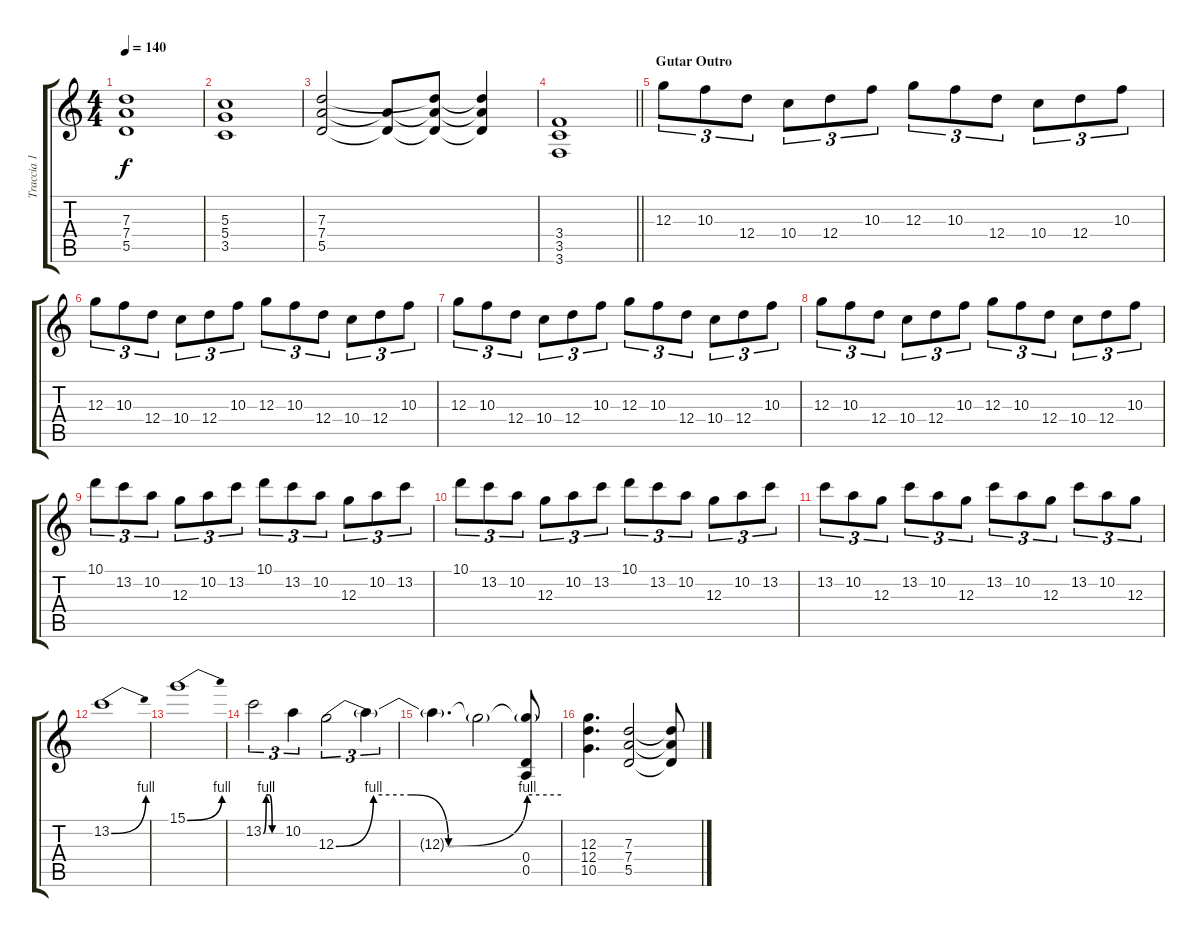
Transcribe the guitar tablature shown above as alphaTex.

\track ("Traccia 1" "Traccia 1") {instrument distortionguitar}
\staff {score tabs}
\tuning (E4 B3 G3 D3 A2 D2) {hide}
\ts (4 4)
\tempo 140
\clef g2
\ks c
(7.3 7.4 5.5).1{dy f} |
(5.3 5.4 3.5).1 |
(7.3 7.4 5.5).2 (7.4{t} 5.5{t}).8 (7.3{t} 7.4{t} 5.5{t}).8 (7.3{t} 7.4{t} 5.5{t}).4 |
\barLineRight lightlight
(3.4 3.5 3.6).1 |
\section ("" "Gutar Outro")
12.3.8{tu (3 2)} 10.3.8{tu (3 2)} 12.4.8{tu (3 2)} 10.4.8{tu (3 2)} 12.4.8{tu (3 2)} 10.3.8{tu (3 2)} 12.3.8{tu (3 2)} 10.3.8{tu (3 2)} 12.4.8{tu (3 2)} 10.4.8{tu (3 2)} 12.4.8{tu (3 2)} 10.3.8{tu (3 2)} |
12.3.8{tu (3 2)} 10.3.8{tu (3 2)} 12.4.8{tu (3 2)} 10.4.8{tu (3 2)} 12.4.8{tu (3 2)} 10.3.8{tu (3 2)} 12.3.8{tu (3 2)} 10.3.8{tu (3 2)} 12.4.8{tu (3 2)} 10.4.8{tu (3 2)} 12.4.8{tu (3 2)} 10.3.8{tu (3 2)} |
12.3.8{tu (3 2)} 10.3.8{tu (3 2)} 12.4.8{tu (3 2)} 10.4.8{tu (3 2)} 12.4.8{tu (3 2)} 10.3.8{tu (3 2)} 12.3.8{tu (3 2)} 10.3.8{tu (3 2)} 12.4.8{tu (3 2)} 10.4.8{tu (3 2)} 12.4.8{tu (3 2)} 10.3.8{tu (3 2)} |
12.3.8{tu (3 2)} 10.3.8{tu (3 2)} 12.4.8{tu (3 2)} 10.4.8{tu (3 2)} 12.4.8{tu (3 2)} 10.3.8{tu (3 2)} 12.3.8{tu (3 2)} 10.3.8{tu (3 2)} 12.4.8{tu (3 2)} 10.4.8{tu (3 2)} 12.4.8{tu (3 2)} 10.3.8{tu (3 2)} |
10.1.8{tu (3 2)} 13.2.8{tu (3 2)} 10.2.8{tu (3 2)} 12.3.8{tu (3 2)} 10.2.8{tu (3 2)} 13.2.8{tu (3 2)} 10.1.8{tu (3 2)} 13.2.8{tu (3 2)} 10.2.8{tu (3 2)} 12.3.8{tu (3 2)} 10.2.8{tu (3 2)} 13.2.8{tu (3 2)} |
10.1.8{tu (3 2)} 13.2.8{tu (3 2)} 10.2.8{tu (3 2)} 12.3.8{tu (3 2)} 10.2.8{tu (3 2)} 13.2.8{tu (3 2)} 10.1.8{tu (3 2)} 13.2.8{tu (3 2)} 10.2.8{tu (3 2)} 12.3.8{tu (3 2)} 10.2.8{tu (3 2)} 13.2.8{tu (3 2)} |
13.2.8{tu (3 2)} 10.2.8{tu (3 2)} 12.3.8{tu (3 2)} 13.2.8{tu (3 2)} 10.2.8{tu (3 2)} 12.3.8{tu (3 2)} 13.2.8{tu (3 2)} 10.2.8{tu (3 2)} 12.3.8{tu (3 2)} 13.2.8{tu (3 2)} 10.2.8{tu (3 2)} 12.3.8{tu (3 2)} |
13.2{be (bend 0 0 60 4)}.1 |
15.1{be (bend 0 0 60 4)}.1 |
13.2{be (custom 0 0 10 4 20 4 30 0 60 0)}.2{tu (3 2)} 10.2.4{tu (3 2)} 12.3{be (custom 0 0 10 4 20 4 30 0 51 4 60 4)}.2{tu (3 2)} 12.3{t}.4{tu (3 2)} |
12.3{t}.4{d} 12.3{t}.2 (12.3{t} 0.4 0.5).8 |
(12.3 12.4 10.5).4{d} (7.3 7.4 5.5).2 (7.3{t} 7.4{t} 5.5{t}).8
